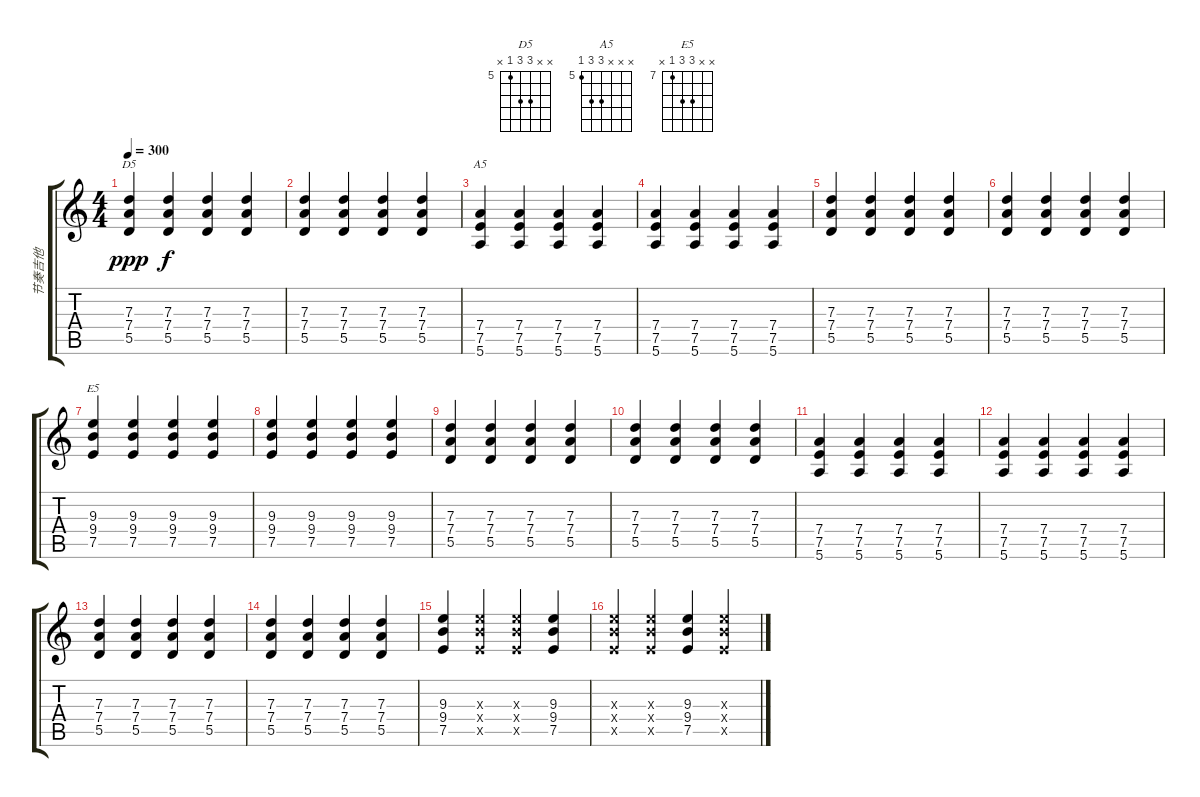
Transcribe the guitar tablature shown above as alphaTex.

\track ("节奏吉他" "节奏吉他") {instrument overdrivenguitar}
\staff {score tabs}
\tuning (E4 B3 G3 D3 A2 E2) {hide}
\chord ("D5" x x 7 7 5 x) {firstfret 5}
\chord ("A5" x x x 7 7 5) {firstfret 5}
\chord ("E5" x x 9 9 7 x) {firstfret 7}
\ts (4 4)
\tempo 300
\clef g2
\ks c
(7.3 7.4 5.5).4{ch "D5" dy ppp instrument overdrivenguitar} (7.3 7.4 5.5).4{dy f} (7.3 7.4 5.5).4 (7.3 7.4 5.5).4 |
(7.3 7.4 5.5).4 (7.3 7.4 5.5).4 (7.3 7.4 5.5).4 (7.3 7.4 5.5).4 |
(7.4 7.5 5.6).4{ch "A5"} (7.4 7.5 5.6).4 (7.4 7.5 5.6).4 (7.4 7.5 5.6).4 |
(7.4 7.5 5.6).4 (7.4 7.5 5.6).4 (7.4 7.5 5.6).4 (7.4 7.5 5.6).4 |
(7.3 7.4 5.5).4 (7.3 7.4 5.5).4 (7.3 7.4 5.5).4 (7.3 7.4 5.5).4 |
(7.3 7.4 5.5).4 (7.3 7.4 5.5).4 (7.3 7.4 5.5).4 (7.3 7.4 5.5).4 |
(9.3 9.4 7.5).4{ch "E5"} (9.3 9.4 7.5).4 (9.3 9.4 7.5).4 (9.3 9.4 7.5).4 |
(9.3 9.4 7.5).4 (9.3 9.4 7.5).4 (9.3 9.4 7.5).4 (9.3 9.4 7.5).4 |
(7.3 7.4 5.5).4 (7.3 7.4 5.5).4 (7.3 7.4 5.5).4 (7.3 7.4 5.5).4 |
(7.3 7.4 5.5).4 (7.3 7.4 5.5).4 (7.3 7.4 5.5).4 (7.3 7.4 5.5).4 |
(7.4 7.5 5.6).4 (7.4 7.5 5.6).4 (7.4 7.5 5.6).4 (7.4 7.5 5.6).4 |
(7.4 7.5 5.6).4 (7.4 7.5 5.6).4 (7.4 7.5 5.6).4 (7.4 7.5 5.6).4 |
(7.3 7.4 5.5).4 (7.3 7.4 5.5).4 (7.3 7.4 5.5).4 (7.3 7.4 5.5).4 |
(7.3 7.4 5.5).4 (7.3 7.4 5.5).4 (7.3 7.4 5.5).4 (7.3 7.4 5.5).4 |
(9.3 9.4 7.5).4 (9.3{x} 9.4{x} 7.5{x}).4 (9.3{x} 9.4{x} 7.5{x}).4 (9.3 9.4 7.5).4 |
(9.3{x} 9.4{x} 7.5{x}).4 (9.3{x} 9.4{x} 7.5{x}).4 (9.3 9.4 7.5).4 (9.3{x} 9.4{x} 7.5{x}).4
